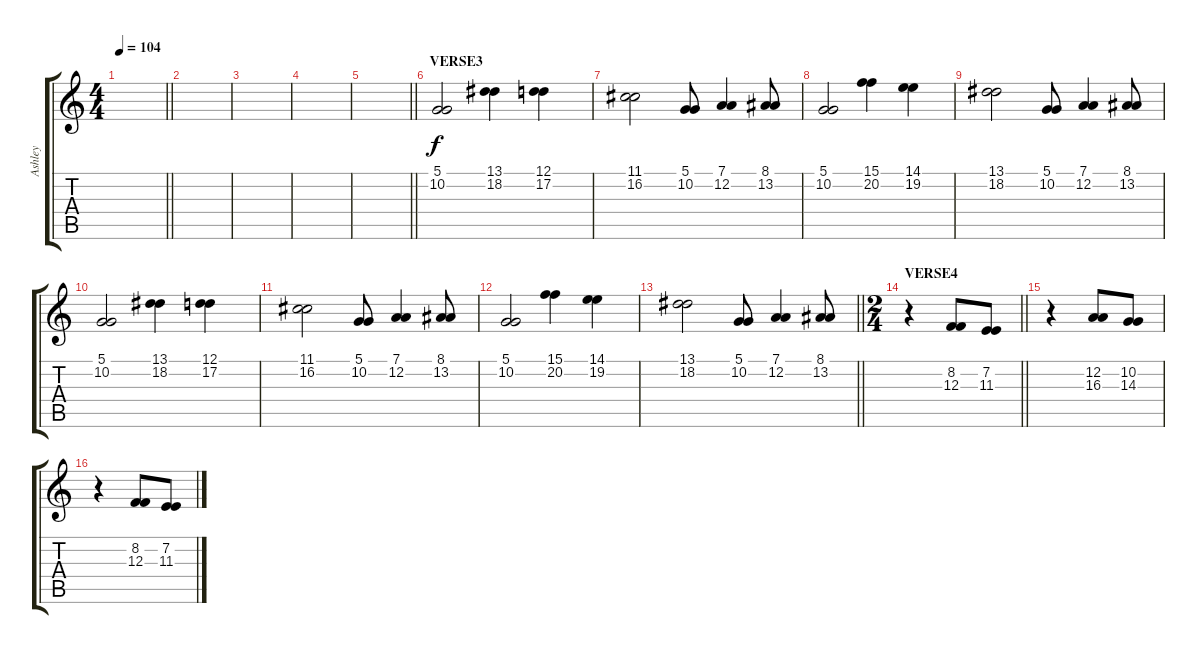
\track ("Ashley" "Ashley") {instrument stringensemble1}
\staff {score tabs}
\tuning (D4 A3 F3 C3 G2 D2) {hide}
\ts (4 4)
\tempo 104
\clef g2
\barLineRight lightlight
\ks c
|
|
|
|
\barLineRight lightlight
|
\section ("" "VERSE3")
(5.1 10.2).2 (13.1 18.2).4 (12.1 17.2).4 |
(11.1 16.2).2 (5.1 10.2).8 (7.1 12.2).4 (8.1 13.2).8 |
(5.1 10.2).2 (15.1 20.2).4 (14.1 19.2).4 |
(13.1 18.2).2 (5.1 10.2).8 (7.1 12.2).4 (8.1 13.2).8 |
(5.1 10.2).2 (13.1 18.2).4 (12.1 17.2).4 |
(11.1 16.2).2 (5.1 10.2).8 (7.1 12.2).4 (8.1 13.2).8 |
(5.1 10.2).2 (15.1 20.2).4 (14.1 19.2).4 |
\barLineRight lightlight
(13.1 18.2).2 (5.1 10.2).8 (7.1 12.2).4 (8.1 13.2).8 |
\ts (2 4)
\section ("" "VERSE4")
\barLineRight lightlight
r.4 (8.2 12.3).8 (7.2 11.3).8 |
r.4 (12.2 16.3).8 (10.2 14.3).8 |
r.4 (8.2 12.3).8 (7.2 11.3).8
